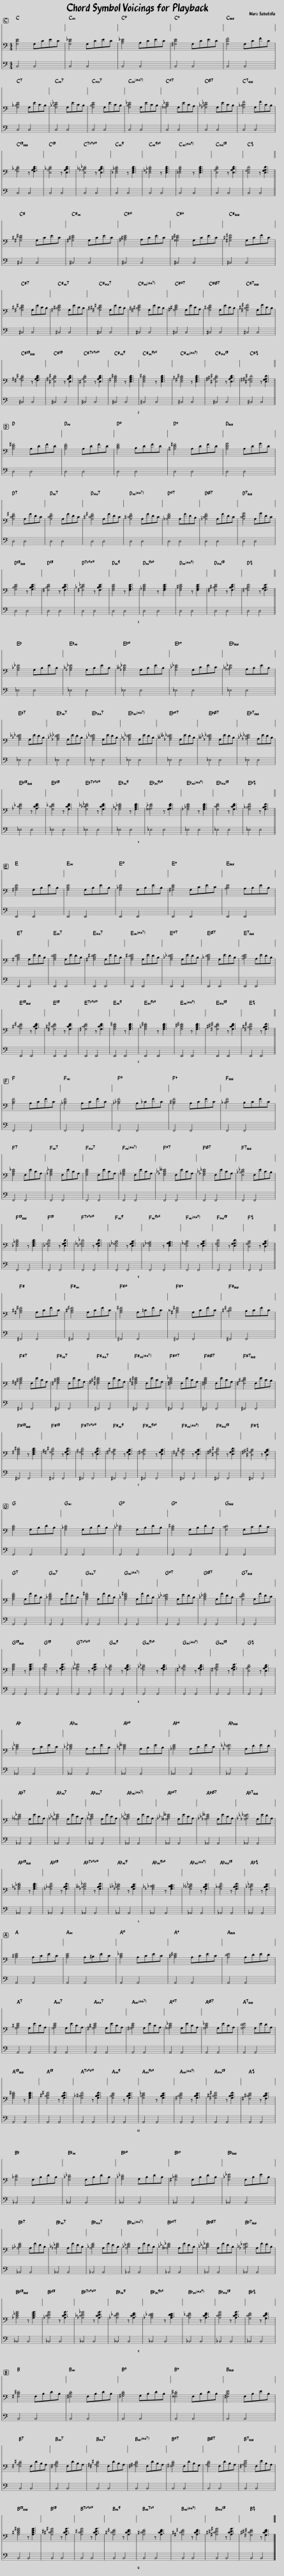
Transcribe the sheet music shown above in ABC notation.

X:1
%%score { 1 | 2 | 3 }
L:1/8
M:4/4
I:linebreak $
K:C
V:1 treble
V:2 bass
V:3 bass
V:1
 x8 | x8 | x8 | x8 | x8 |$ %5
 x8 | x8 | x8 | x8 | x8 | %10
 x8 | x8 |$ x8 | x8 | x8 | %15
 x8 | x8 | x8 | x8 | x8 ||$ %20
 x8 | x8 | x8 | x8 | x8 |$ %25
 x8 | x8 | x8 | x8 | x8 | %30
 x8 | x8 |$ x8 | x8 | x8 | %35
 x8 | x8 | x8 | x8 | x8 ||$ %40
 x8 | x8 | x8 | x8 | x8 |$ %45
 x8 | x8 | x8 | x8 | x8 | %50
 x8 | x8 |$ x8 | x8 | x8 | %55
 x8 | x8 | x8 | x8 | x8 ||$ %60
 x8 | x8 | x8 | x8 | x8 |$ %65
 x8 | x8 | x8 | x8 | x8 | %70
 x8 | x8 |$ x8 | x8 | x8 | %75
 x8 | x8 | x8 | x8 | x8 ||$ %80
 x8 | x8 | x8 | x8 | x8 |$ %85
 x8 | x8 | x8 | x8 | x8 | %90
 x8 | x8 |$ x8 | x8 | x8 | %95
 x8 | x8 | x8 | x8 | x8 ||$ %100
 x8 | x8 | x8 | x8 | x8 |$ %105
 x8 | x8 | x8 | x8 | x8 | %110
 x8 | x8 |$ x8 | x8 | x8 | %115
 x8 | x8 | x8 | x8 | x8 ||$ %120
 x8 | x8 | x8 | x8 | x8 |$ %125
 x8 | x8 | x8 | x8 | x8 | %130
 x8 | x8 |$ x8 | x8 | x8 | %135
 x8 | x8 | x8 | x8 | x8 |$ %140
 x8 | x8 | x8 | x8 | x8 |$ %145
 x8 | x8 | x8 | x8 | x8 | %150
 x8 | x8 |$ x8 | x8 | x8 | %155
 x8 | x8 | x8 | x8 | x8 |$ %160
 x8 | x8 | x8 | x8 | x8 |$ %165
 x8 | x8 | x8 | x8 | x8 | %170
 x8 | x8 |$ x8 | x8 | x8 | %175
 x8 | x8 | x8 | x8 | x8 |$ %180
 x8 | x8 | x8 | x8 | x8 |$ %185
 x8 | x8 | x8 | x8 | x8 | %190
 x8 | x8 |$ x8 | x8 | x8 | %195
 x8 | x8 | x8 | x8 | x8 |$ %200
 x8 | x8 | x8 | x8 | x8 |$ %205
 x8 | x8 | x8 | x8 | x8 | %210
 x8 | x8 |$ x8 | x8 | x8 | %215
 x8 | x8 | x8 | x8 | x8 |$ %220
 x8 | x8 | x8 | x8 | x8 |$ %225
 x8 | x8 | x8 | x8 | x8 | %230
 x8 | x8 |$ x8 | x8 | x8 | %235
 x8 | x8 | x8 | x8 | x8 |] %240
V:2
 [G,CE]4 G,CEC | [G,C_E]4 G,CEC | [A,C_E]4 A,CEC | [^G,CE]4 G,CEC | [G,CF]4 G,CFC |$ %5
 [G,_B,CE]4 G,ECB, | [G,_B,C_E]4 G,ECB, | [G,B,CE]4 G,ECB, | [G,B,C_E]4 G,ECB, | [_G,A,C_E]4 G,ECA, | %10
 [_G,_B,C_E]4 G,ECB, | [G,_B,CF]4 G,FCB, |$ [F,A,_B,D]4 z [F,A,B,D]3 | [E,A,_B,D]4 z [E,A,B,D]3 | [E,_A,_B,_D]4 z [E,A,B,D]3 | %15
 [_E,G,_B,D]4 z [E,G,B,D]3 | [_E,_G,_B,D]4 z [E,G,B,D]3 | [_E,G,B,D]4 z [E,G,B,D]3 | [E,A,B,D]4 z [E,A,B,D]3 | [E,G,A,D]4 z [E,G,A,D]3 ||$ %20
 [^G,^C^E]4 G,CEC | [^G,^CE]4 G,CEC | [^A,^CE]4 A,CEC | [^^G,^C^E]4 G,CEC | [^G,^C^F]4 G,CFC |$ %25
 [^G,B,^C^E]4 G,ECB, | [^G,B,^CE]4 G,ECB, | [^G,^B,^C^E]4 G,ECB, | [^G,^B,^CE]4 G,ECB, | [G,^A,^CE]4 G,ECA, | %30
 [G,B,^CE]4 G,ECB, | [^G,B,^C^F]4 G,FCB, |$ [^F,^A,B,^D]4 z [F,A,B,D]3 | [^E,^A,B,^D]4 z [E,A,B,D]3 | [^E,A,B,D]4 z [E,A,B,D]3 | %35
 [E,^G,B,^D]4 z [E,G,B,D]3 | [E,G,B,^D]4 z [E,G,B,D]3 | [E,^G,^B,^D]4 z [E,G,B,D]3 | [^E,^A,^B,^D]4 z [E,A,B,D]3 | [^E,^G,^A,^D]4 z [E,G,A,D]3 ||$ %40
 [A,D^F]4 A,DFD | [A,DF]4 A,DFD | [B,DF]4 B,DFD | [^A,D^F]4 A,DFD | [A,DG]4 A,DGD |$ %45
 [A,CD^F]4 A,FDC | [A,CDF]4 A,FDC | [A,^CD^F]4 A,FDC | [A,^CDF]4 A,FDC | [_A,B,DF]4 A,FDB, | %50
 [_A,CDF]4 A,FDC | [A,CDG]4 A,GDC |$ [G,B,CE]4 z [G,B,CE]3 | [^F,B,CE]4 z [F,B,CE]3 | [^F,_B,C_E]4 z [F,B,CE]3 | %55
 [F,A,CE]4 z [F,A,CE]3 | [F,_A,CE]4 z [F,A,CE]3 | [F,A,^CE]4 z [F,A,CE]3 | [^F,B,^CE]4 z [F,B,CE]3 | [^F,A,B,E]4 z [F,A,B,E]3 ||$ %60
 [G,_B,_E]4 G,B,EB, | [_G,_B,_E]4 G,B,EB, | [_G,__B,_E]4 G,B,EB, | [G,_C_E]4 G,CEC | [_A,_B,_E]4 A,B,EB, |$ %65
 [G,_B,_D_E]4 G,EDB, | [_G,_B,_D_E]4 G,EDB, | [G,_B,D_E]4 G,EDB, | [_G,_B,D_E]4 G,EDB, | [_G,__B,__D_E]4 G,EDB, | %70
 [_G,__B,_D_E]4 G,EDB, | [_A,_B,_D_E]4 A,EDB, |$ [_A,C_DF]4 z [A,CDF]3 | [G,C_DF]4 z [G,CDF]3 | [G,_C_D_F]4 z [G,CDF]3 | %75
 [_G,_B,_DF]4 z [G,B,DF]3 | [_G,A,_DF]4 z [G,A,DF]3 | [_G,_B,DF]4 z [G,B,DF]3 | [G,CDF]4 z [G,CDF]3 | [G,_B,CF]4 z [G,B,CF]3 ||$ %80
 [^G,B,E]4 G,B,EB, | [G,B,E]4 G,B,EB, | [G,_B,E]4 G,B,EB, | [^G,CE]4 G,CEC | [A,B,E]4 A,B,EB, |$ %85
 [^G,B,DE]4 G,EDB, | [G,B,DE]4 G,EDB, | [^G,B,^DE]4 G,EDB, | [G,B,^DE]4 G,EDB, | [G,_B,_DE]4 G,EDB, | %90
 [G,_B,DE]4 G,EDB, | [A,B,DE]4 A,EDB, |$ [A,^CD^F]4 z [A,CDF]3 | [^G,^CD^F]4 z [G,CDF]3 | [^G,CDF]4 z [G,CDF]3 | %95
 [G,B,D^F]4 z [G,B,DF]3 | [G,_B,D^F]4 z [G,B,DF]3 | [G,B,^D^F]4 z [G,B,DF]3 | [^G,^C^D^F]4 z [G,CDF]3 | [^G,B,^C^F]4 z [G,B,CF]3 ||$ %100
 [A,CF]4 A,CFC | [_A,CF]4 A,CFC | [_A,_CF]4 A,_CFC | [A,^CF]4 A,CFC | [_B,CF]4 B,CFC |$ %105
 [F,A,C_E]4 F,ECA, | [F,_A,C_E]4 F,ECA, | [F,A,CE]4 F,ECA, | [F,_A,CE]4 F,ECA, | [F,_A,_C__E]4 F,ECA, | %110
 [F,_A,_C_E]4 F,ECA, | [F,_B,C_E]4 F,ECB, |$ [_E,G,_B,D]4 z [E,G,B,D]3 | [_E,G,A,D]4 z [E,G,A,D]3 | [_E,_G,A,_D]4 z [E,G,A,D]3 | %115
 [_E,G,_A,C]4 z [E,G,A,C]3 | [_E,G,_A,B,]4 z [E,G,A,B,]3 | [E,G,_A,C]4 z [E,G,A,C]3 | [E,G,A,D]4 z [E,G,A,D]3 | [D,G,A,C]4 z [D,G,A,C]3 ||$ %120
 [^A,^C^F]4 A,CFC | [A,^C^F]4 A,CFC | [A,C^F]4 A,=CFC | [^A,^^C^F]4 A,CFC | [B,^C^F]4 B,CFC |$ %125
 [^F,^A,^CE]4 F,ECA, | [^F,A,^CE]4 F,ECA, | [^F,^A,^C^E]4 F,ECA, | [^F,A,^C^E]4 F,ECA, | [^F,A,C_E]4 F,ECA, | %130
 [^F,A,CE]4 F,ECA, | [^F,B,^CE]4 F,ECB, |$ [E,^G,B,^D]4 z [E,G,B,D]3 | [E,^G,^A,^D]4 z [E,G,A,D]3 | [E,G,^A,D]4 z [E,G,A,D]3 | %135
 [E,^G,A,^C]4 z [E,G,A,C]3 | [E,^G,A,C]4 z [E,G,A,C]3 | [^E,^G,A,^C]4 z [E,G,A,C]3 | [^E,^G,^A,^D]4 z [E,G,A,D]3 | [^D,^G,^A,^C]4 z [D,G,A,C]3 |$ %140
 [G,B,D]4 G,B,DB, | [G,_B,D]4 G,B,DB, | [G,_B,_D]4 G,B,DB, | [G,B,^D]4 G,B,DB, | [G,CD]4 G,CDC |$ %145
 [G,B,DF]4 G,FDB, | [G,_B,DF]4 G,FDB, | [G,B,D^F]4 G,FDB, | [G,_B,D^F]4 G,FDB, | [G,_B,_DE]4 G,EDB, | %150
 [G,_B,_DF]4 G,FDB, | [G,CDF]4 G,FDC |$ [F,A,CE]4 z [F,A,CE]3 | [F,A,B,E]4 z [F,A,B,E]3 | [F,_A,B,_E]4 z [F,A,B,E]3 | %155
 [F,A,_B,D]4 z [F,A,B,D]3 | [F,A,_B,_D]4 z [F,A,B,D]3 | [^F,A,_B,D]4 z [F,A,B,D]3 | [^F,A,B,E]4 z [F,A,B,E]3 | [E,A,B,D]4 z [E,A,B,D]3 |$ %160
 [_A,C_E]4 A,CEC | [_A,_C_E]4 A,B,EB, | [_A,_C__E]4 A,B,EB, | [_A,CE]4 A,CEC | [_A,_D_E]4 A,DED |$ %165
 [_G,_A,C_E]4 G,ECA, | [_G,_A,_C_E]4 G,ECA, | [G,_A,C_E]4 G,ECA, | [G,_A,_C_E]4 G,ECA, | [__G,_A,_C__E]4 G,ECA, | %170
 [_G,_A,_C__E]4 G,ECA, | [_G,_A,_D_E]4 G,EDA, |$ [_G,_B,_DF]4 z [G,B,DF]3 | [_G,_B,CF]4 z [G,B,CF]3 | [_G,__B,C_F]4 z [G,B,CF]3 | %175
 [_G,_B,_C_E]4 z [G,B,CE]3 | [_G,_B,_CD]4 z [G,B,CD]3 | [G,_B,_C_E]4 z [G,B,CE]3 | [G,_B,CF]4 z [G,B,CF]3 | [F,_B,C_E]4 z [F,B,CE]3 |$ %180
 [A,^CE]4 A,CEC | [A,CE]4 A,^B,EC | [A,C_E]4 A,CEC | [A,^C^E]4 A,CEC | [A,DE]4 A,DED |$ %185
 [G,A,^CE]4 G,ECA, | [G,A,CE]4 G,ECA, | [^G,A,^CE]4 G,ECA, | [^G,A,CE]4 G,ECA, | [_G,A,C_E]4 G,ECA, | %190
 [G,A,C_E]4 G,ECA, | [G,A,DE]4 G,EDA, |$ [G,B,D^F]4 z [G,B,DF]3 | [G,B,^C^F]4 z [G,B,CF]3 | [G,_B,^CF]4 z [G,B,CF]3 | %195
 [G,B,CE]4 z [G,B,CE]3 | [G,B,C_E]4 z [G,B,CE]3 | [^G,B,CE]4 z [G,B,CE]3 | [^G,B,^C^F]4 z [G,B,CF]3 | [^F,B,^CE]4 z [F,B,CE]3 |$ %200
 [F,_B,D]4 F,B,DB, | [F,_B,_D]4 F,B,DB, | [G,_B,_D]4 G,B,DB, | [^F,_B,D]4 F,B,DB, | [F,_B,_E]4 F,B,EB, |$ %205
 [_A,_B,DF]4 A,FDB, | [_A,_B,_DF]4 A,FDB, | [A,_B,DF]4 A,FDB, | [A,_B,_DF]4 A,FDB, | [__A,_B,_D_F]4 A,FDB, | %210
 [_A,_B,_D_F]4 A,FDB, | [_A,_B,_EF]4 A,FEB, |$ [_A,C_EG]4 z [A,CEG]3 | [_A,CDG]4 z [A,CDG]3 | [_A,_CD_G]4 z [A,CDG]3 | %215
 [_A,C_DF]4 z [A,CDF]3 | [_A,C_DE]4 z [A,CDE]3 | [A,C_DF]4 z [A,CDF]3 | [A,CDG]4 z [A,CDG]3 | [G,CDF]4 z [G,CDF]3 |$ %220
 [^F,B,^D]4 F,B,DB, | [^F,B,D]4 F,B,DB, | [^G,B,D]4 G,B,DB, | [^^F,B,^D]4 F,B,DB, | [^F,B,E]4 F,B,EB, |$ %225
 [^F,A,B,^D]4 F,DB,A, | [^F,A,B,D]4 F,DB,A, | [^F,^A,B,^D]4 F,DB,A, | [^F,^A,B,D]4 F,DB,A, | [F,^G,B,D]4 F,DB,G, | %230
 [F,A,B,D]4 F,DB,A, | [^F,A,B,E]4 F,EB,A, |$ [A,^CE^G]4 z [A,CEG]3 | [A,^C^D^G]4 z [A,CDG]3 | [A,C^DG]4 z [A,CDG]3 | %235
 [A,^CD^F]4 z [A,CDF]3 | [A,^CDF]4 z [A,CDF]3 | [^A,^CD^F]4 z [A,CDF]3 | [^A,^C^D^G]4 z [A,CDG]3 | [^G,^C^D^F]4 z [G,CDF]3 |] %240
V:3
 C,4 C,4 | C,4 C,4 | C,4 C,4 | C,4 C,4 | C,4 C,4 |$ %5
 C,4 C,4 | C,4 C,4 | C,4 C,4 | C,4 C,4 | C,4 C,4 | %10
 C,4 C,4 | C,4 C,4 |$ C,4 C,4 | C,4 C,4 | C,4 C,4 | %15
 C,4 C,4 | C,4 C,4 | C,4 C,4 | C,4 C,4 | C,4 C,4 ||$ %20
 ^C,4 C,4 | ^C,4 C,4 | ^C,4 C,4 | ^C,4 C,4 | ^C,4 C,4 |$ %25
 ^C,4 C,4 | ^C,4 C,4 | ^C,4 C,4 | ^C,4 C,4 | ^C,4 C,4 | %30
 ^C,4 C,4 | ^C,4 C,4 |$ ^C,4 C,4 | ^C,4 C,4 | ^C,4 C,4 | %35
 ^C,4 C,4 | ^C,4 C,4 | ^C,4 C,4 | ^C,4 C,4 | ^C,4 C,4 ||$ %40
 D,4 D,4 | D,4 D,4 | D,4 D,4 | D,4 D,4 | D,4 D,4 |$ %45
 D,4 D,4 | D,4 D,4 | D,4 D,4 | D,4 D,4 | D,4 D,4 | %50
 D,4 D,4 | D,4 D,4 |$ D,4 D,4 | D,4 D,4 | D,4 D,4 | %55
 D,4 D,4 | D,4 D,4 | D,4 D,4 | D,4 D,4 | D,4 D,4 ||$ %60
 _E,4 E,4 | _E,4 E,4 | _E,4 E,4 | _E,4 E,4 | _E,4 E,4 |$ %65
 _E,4 E,4 | _E,4 E,4 | _E,4 E,4 | _E,4 E,4 | _E,4 E,4 | %70
 _E,4 E,4 | _E,4 E,4 |$ _E,4 E,4 | _E,4 E,4 | _E,4 E,4 | %75
 _E,4 E,4 | _E,4 E,4 | _E,4 E,4 | _E,4 E,4 | _E,4 E,4 ||$ %80
 E,,4 E,,4 | E,,4 E,,4 | E,,4 E,,4 | E,,4 E,,4 | E,,4 E,,4 |$ %85
 E,,4 E,,4 | E,,4 E,,4 | E,,4 E,,4 | E,,4 E,,4 | E,,4 E,,4 | %90
 E,,4 E,,4 | E,,4 E,,4 |$ E,,4 E,,4 | E,,4 E,,4 | E,,4 E,,4 | %95
 E,,4 E,,4 | E,,4 E,,4 | E,,4 E,,4 | E,,4 E,,4 | E,,4 E,,4 ||$ %100
 F,,4 F,,4 | F,,4 F,,4 | F,,4 F,,4 | F,,4 F,,4 | F,,4 F,,4 |$ %105
 F,,4 F,,4 | F,,4 F,,4 | F,,4 F,,4 | F,,4 F,,4 | F,,4 F,,4 | %110
 F,,4 F,,4 | F,,4 F,,4 |$ F,,4 F,,4 | F,,4 F,,4 | F,,4 F,,4 | %115
 F,,4 F,,4 | F,,4 F,,4 | F,,4 F,,4 | F,,4 F,,4 | F,,4 F,,4 ||$ %120
 ^F,,4 F,,4 | ^F,,4 F,,4 | ^F,,4 F,,4 | ^F,,4 F,,4 | ^F,,4 F,,4 |$ %125
 ^F,,4 F,,4 | ^F,,4 F,,4 | ^F,,4 F,,4 | ^F,,4 F,,4 | ^F,,4 F,,4 | %130
 ^F,,4 F,,4 | ^F,,4 F,,4 |$ ^F,,4 F,,4 | ^F,,4 F,,4 | ^F,,4 F,,4 | %135
 ^F,,4 F,,4 | ^F,,4 F,,4 | ^F,,4 F,,4 | ^F,,4 F,,4 | ^F,,4 F,,4 |$ %140
 G,,4 G,,4 | G,,4 G,,4 | G,,4 G,,4 | G,,4 G,,4 | G,,4 G,,4 |$ %145
 G,,4 G,,4 | G,,4 G,,4 | G,,4 G,,4 | G,,4 G,,4 | G,,4 G,,4 | %150
 G,,4 G,,4 | G,,4 G,,4 |$ G,,4 G,,4 | G,,4 G,,4 | G,,4 G,,4 | %155
 G,,4 G,,4 | G,,4 G,,4 | G,,4 G,,4 | G,,4 G,,4 | G,,4 G,,4 |$ %160
 _A,,4 A,,4 | _A,,4 A,,4 | _A,,4 A,,4 | _A,,4 A,,4 | _A,,4 A,,4 |$ %165
 _A,,4 A,,4 | _A,,4 A,,4 | _A,,4 A,,4 | _A,,4 A,,4 | _A,,4 A,,4 | %170
 _A,,4 A,,4 | _A,,4 A,,4 |$ _A,,4 A,,4 | _A,,4 A,,4 | _A,,4 A,,4 | %175
 _A,,4 A,,4 | _A,,4 A,,4 | _A,,4 A,,4 | _A,,4 A,,4 | _A,,4 A,,4 |$ %180
 A,,4 A,,4 | A,,4 A,,4 | A,,4 A,,4 | A,,4 A,,4 | A,,4 A,,4 |$ %185
 A,,4 A,,4 | A,,4 A,,4 | A,,4 A,,4 | A,,4 A,,4 | A,,4 A,,4 | %190
 A,,4 A,,4 | A,,4 A,,4 |$ A,,4 A,,4 | A,,4 A,,4 | A,,4 A,,4 | %195
 A,,4 A,,4 | A,,4 A,,4 | A,,4 A,,4 | A,,4 A,,4 | A,,4 A,,4 |$ %200
 _B,,4 B,,4 | _B,,4 B,,4 | _B,,4 B,,4 | _B,,4 B,,4 | _B,,4 B,,4 |$ %205
 _B,,4 B,,4 | _B,,4 B,,4 | _B,,4 B,,4 | _B,,4 B,,4 | _B,,4 B,,4 | %210
 _B,,4 B,,4 | _B,,4 B,,4 |$ _B,,4 B,,4 | _B,,4 B,,4 | _B,,4 B,,4 | %215
 _B,,4 B,,4 | _B,,4 B,,4 | _B,,4 B,,4 | _B,,4 B,,4 | _B,,4 B,,4 |$ %220
 B,,4 B,,4 | B,,4 B,,4 | B,,4 B,,4 | B,,4 B,,4 | B,,4 B,,4 |$ %225
 B,,4 B,,4 | B,,4 B,,4 | B,,4 B,,4 | B,,4 B,,4 | B,,4 B,,4 | %230
 B,,4 B,,4 | B,,4 B,,4 |$ B,,4 B,,4 | B,,4 B,,4 | B,,4 B,,4 | %235
 B,,4 B,,4 | B,,4 B,,4 | B,,4 B,,4 | B,,4 B,,4 | B,,4 B,,4 |] %240
